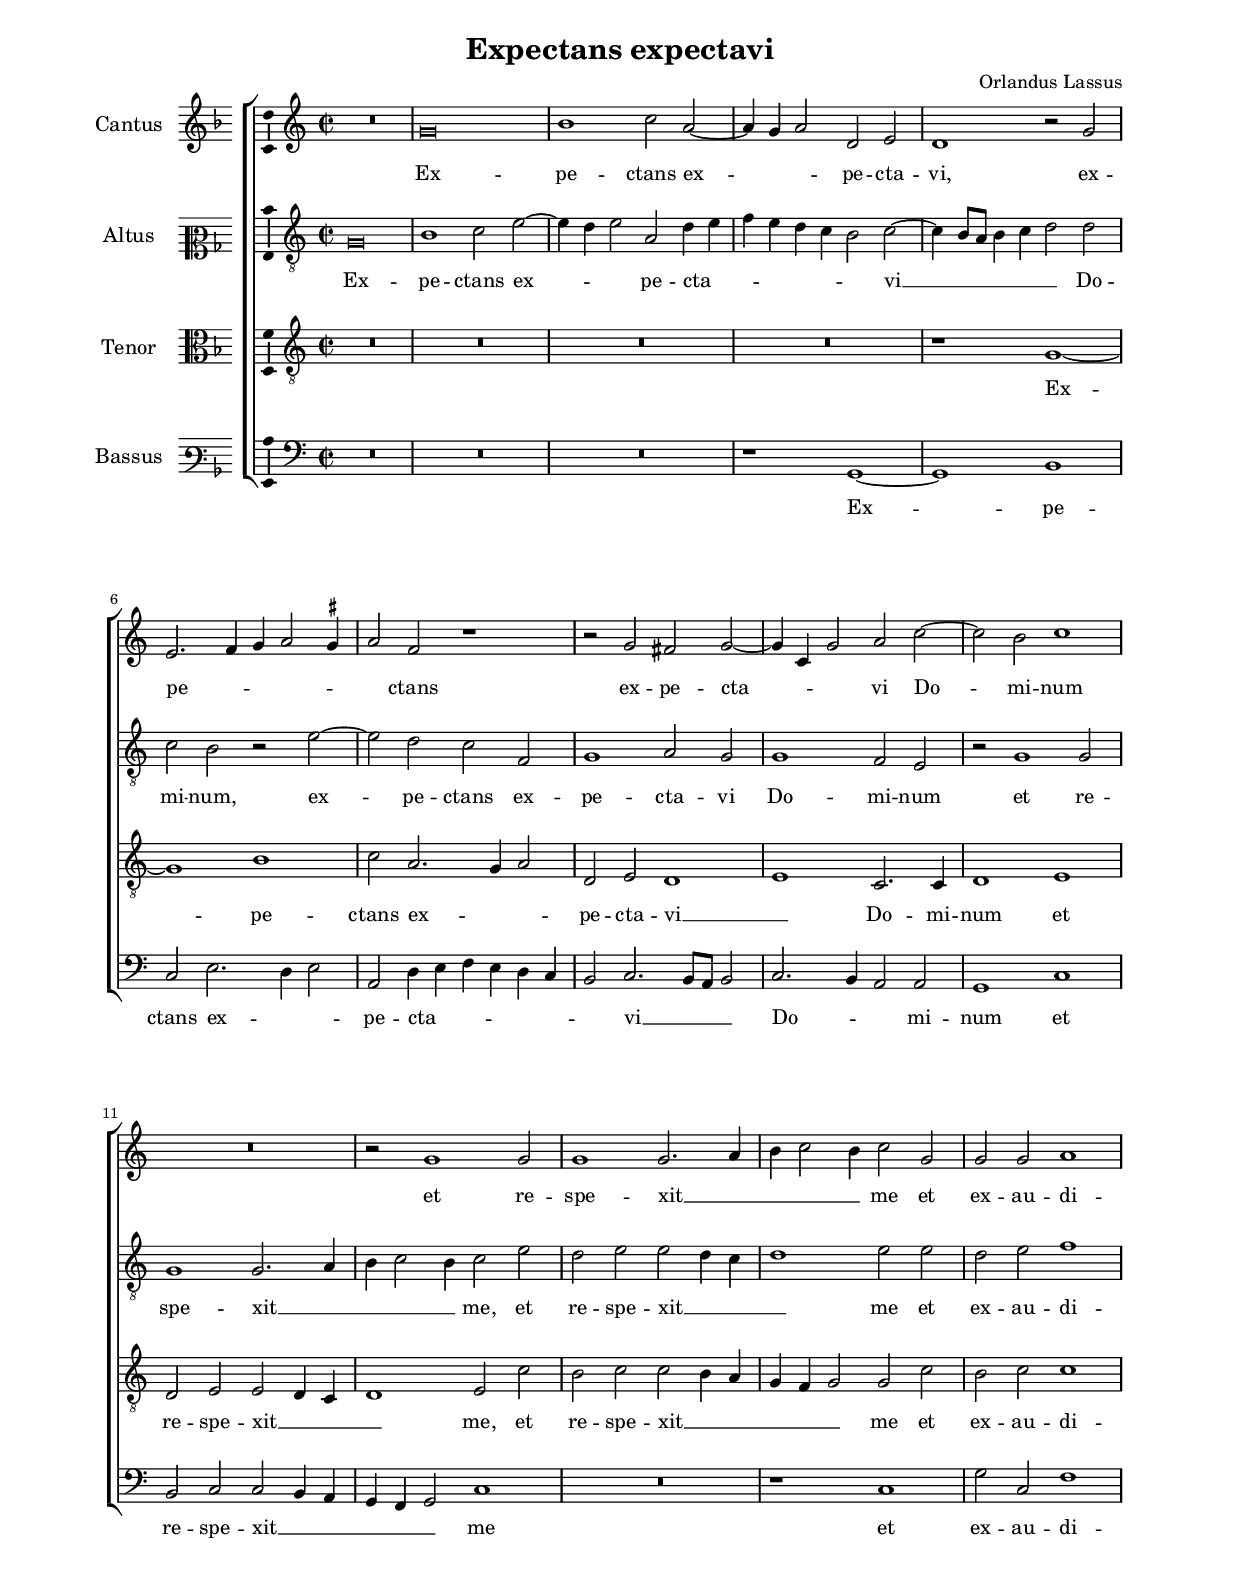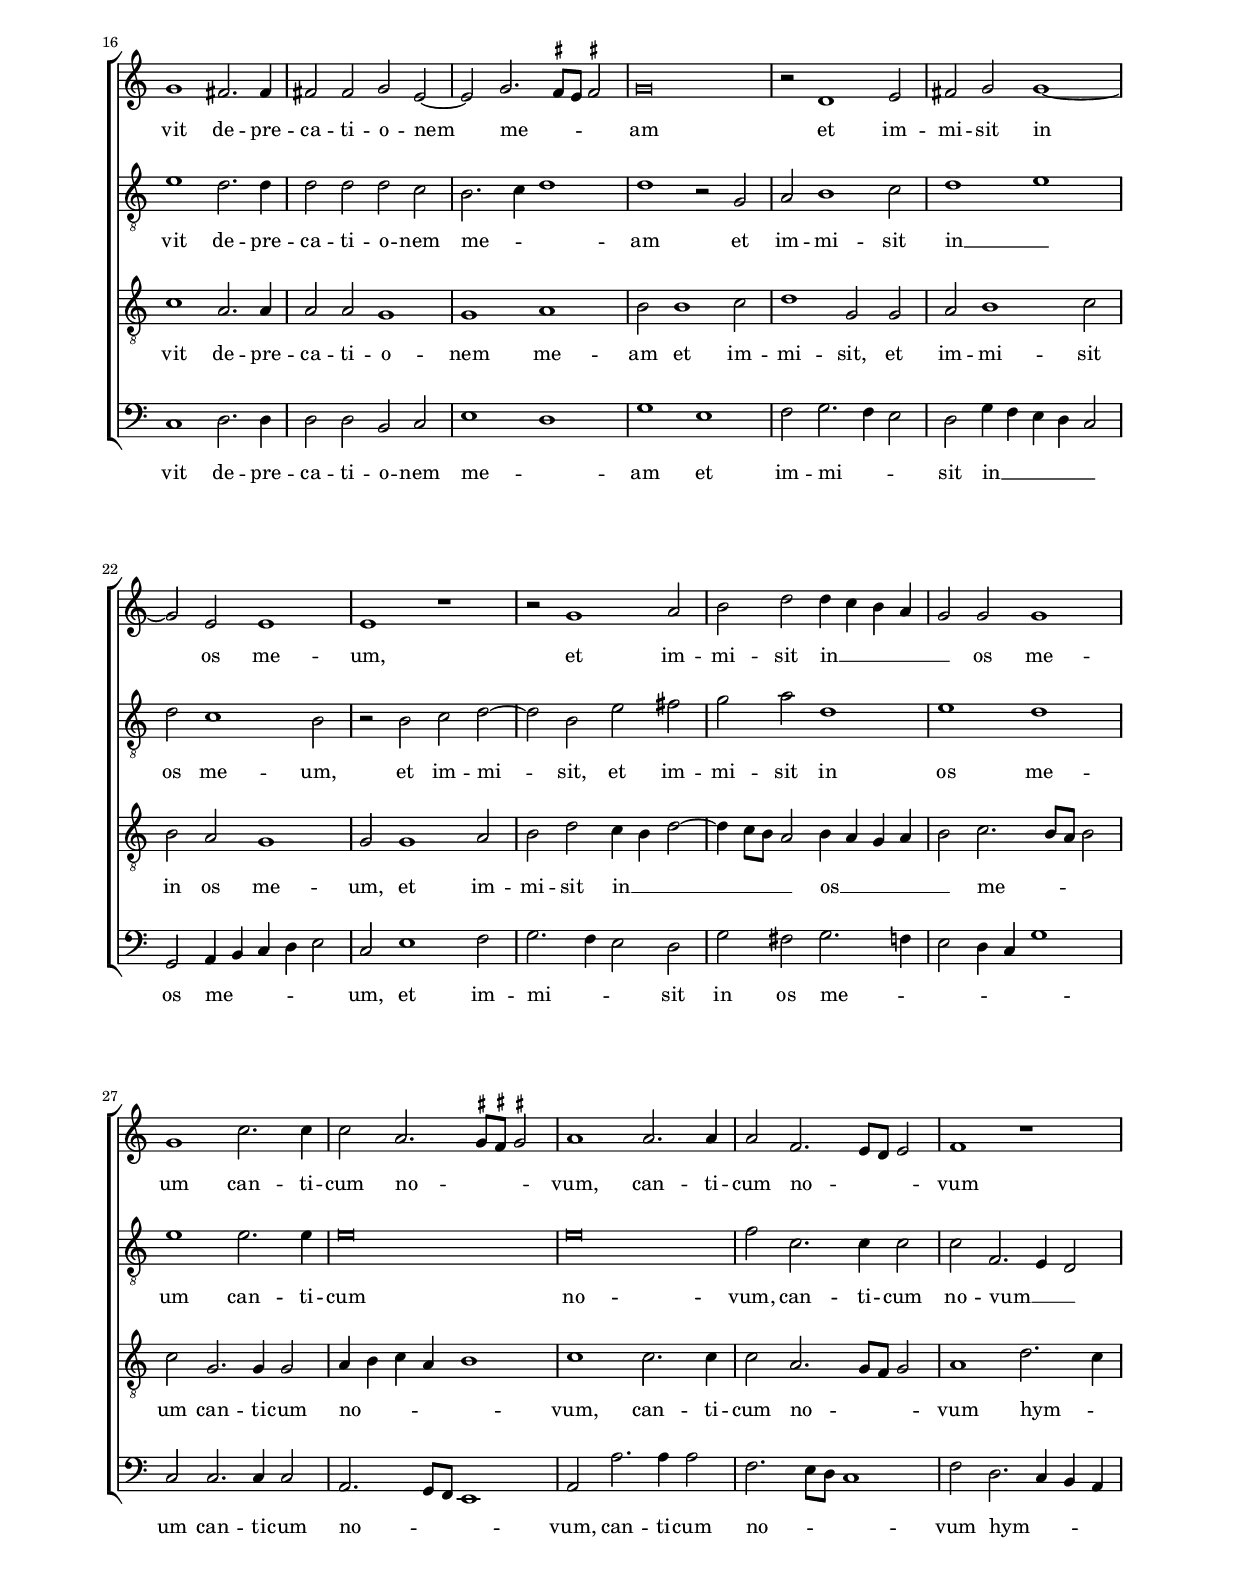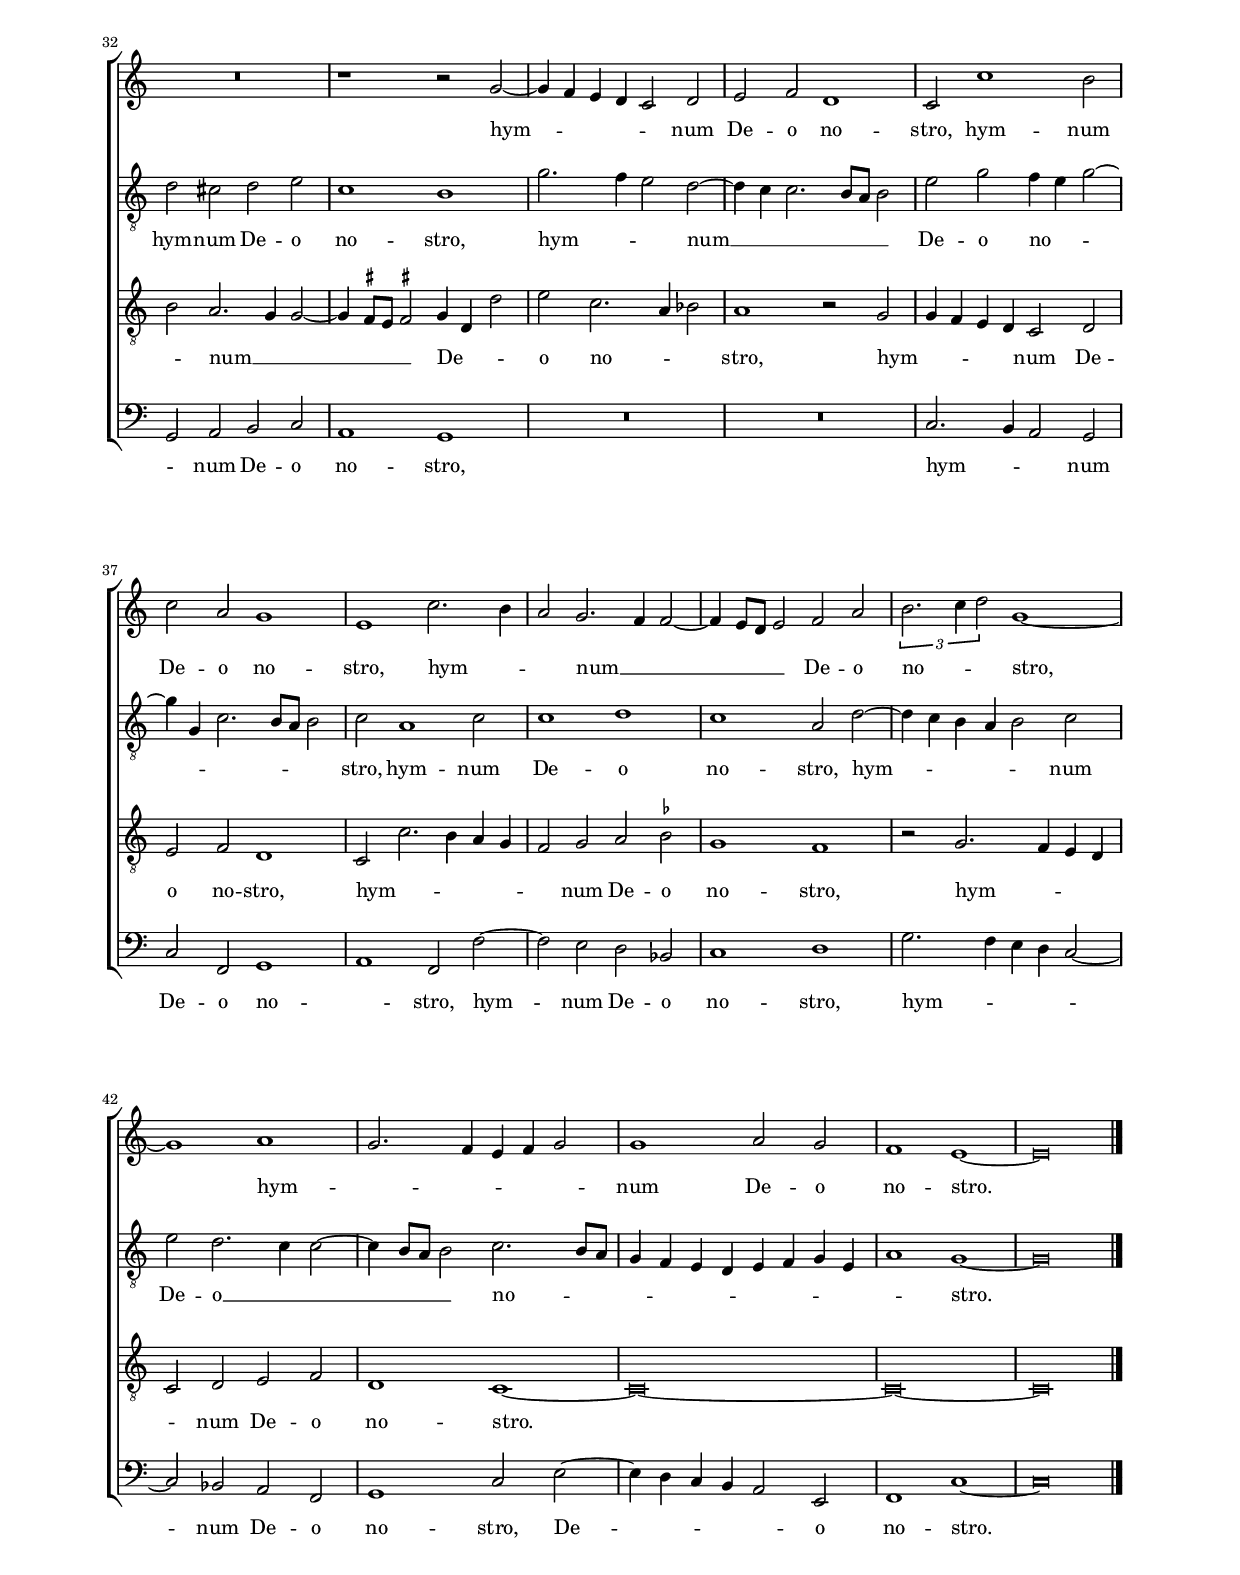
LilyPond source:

\header
{
  title="Expectans expectavi"
  composer="Orlandus Lassus"
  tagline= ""
}

\version "2.22.1"
\include "deutsch.ly"
#(set-global-staff-size 16)
% #(set-default-paper-size "letter")
#(ly:set-option 'point-and-click #f)

	
global = {
	\key f \major
	\time 2/2 \set Score.measureLength = #(ly:make-moment 2/1)
    \skip 1*2*46 \bar "|."

	}

	ficta = { \once \set suggestAccidentals = ##t }
	
	forget = #(define-music-function (music) (ly:music?) #{
		\accidentalStyle forget
		$music
		\accidentalStyle default
		#})
	

\paper
	{
	top-margin = 2 \cm
	bottom-margin = 2 \cm
	left-margin = 2 \cm
	right-margin = 2 \cm
	ragged-bottom = ##f
	ragged-last-bottom = ##f
	print-page-number = ##f
	system-system-spacing = #'((basic-distance . 20) (minimum-distance . 14) (padding . 6) (strechability . 150))
%    page-count = 2
	systems-per-page = 3
%	min-systems-per-page = 3
	}


incipitcantus = \markup { \score {
	{
	\set Staff.instrumentName = \markup { \fontsize #1 "Cantus" }
	\key f \major
	\clef violin
	s4 \bar ""
	}
	\layout  {
	raggedright = ##t
	indent = 1.6 \cm
	line-width = 2.4\cm
	\context { \Staff \remove Time_signature_engraver }
	\override Staff.Clef.Y-extent = #'(0 . 0)
	}} \hspace #1 }
	
      
incipitaltus = \markup { \score {
	{
	\set Staff.instrumentName = \markup { \fontsize #1 "Altus" }
	\key f \major
	\clef mezzosoprano
	s4 \bar ""
	}
	\layout  {
	raggedright = ##t
	indent = 1.6 \cm
	line-width = 2.4\cm
	\context { \Staff \remove Time_signature_engraver }
	\override Staff.Clef.Y-extent = #'(0 . 0)
	}} \hspace #1 }


incipittenor = \markup { \score {
	{
	\set Staff.instrumentName = \markup { \fontsize #1 "Tenor" }
	\key f \major
	\clef alto
	s4 \bar ""
	}
	\layout  {
	raggedright = ##t
	indent = 1.6 \cm
	line-width = 2.4\cm
	\context { \Staff \remove Time_signature_engraver }
	\override Staff.Clef.Y-extent = #'(0 . 0)
	}} \hspace #1 }


incipitbassus = \markup { \score {
	{
	\set Staff.instrumentName = \markup { \fontsize #1 "Bassus" }
	\key f \major
	\clef varbaritone
	s4 \bar ""
	}
	\layout  {
	raggedright = ##t
	indent = 1.6 \cm
	line-width = 2.4\cm
	\context { \Staff \remove Time_signature_engraver }
	\override Staff.Clef.Y-extent = #'(0 . 0)
	}} \hspace #1 }


cantus =  \relative c''
	{
	R\breve
	c\breve
	e1 f2 d~
	d4 c d2 g, a
%5
	g1 r2 c |
	a2. b4 c d2 \ficta cis4
	d2 b r1
	r2 c h c~
	c4 f, c'2 d f~
%10
	f2 e f1 |
	R\breve
	r2 c1 c2
	c1 c2. d4
	e4 f2 e4 f2 c
%15
	c2 c d1 |
	c1 h2. h4
	h2 h c a~
	a2 c2. \ficta h8 a \ficta h!2
	c\breve
%20
	r2 g1 a2 |
	h2 c c1~
	c2 a a1
	a1 r
	r2 c1 d2
%25
	e2 g g4 f e d |
	c2 c c1
	c1 f2. f4
	f2 d2. \ficta cis8 \ficta h \ficta cis!2
	d1 d2. d4
%30
	d2 b2. a8 g a2 |
	b1 r
	R\breve
	r1 r2 c~
	c4 b a g f2 g
%35
	a2 b g1 |
	f2 f'1 e2
	f2 d c1
	a1 f'2. e4
	d2 c2. b4 b2~
%40
	b4 a8 g a2 b d |
        \tuplet 3/2 { e2. f4 g2 } c,1~
	c1 d
	c2. b4 a b c2
	c1 d2 c
%45
	b1 a~ |
	a\breve |
	}


altus =  \relative c'
        {
	c\breve
	e1 f2 a~
	a4 g a2 d, g4 a
	b4 a g f e2 f~
%5
	f4 e8 d e4 f g2 g |
	f2 e r a~
	a2 g f b,
	c1 d2 c
	c1 b2 a
%10
	r2 c1 c2 |
	c1 c2. d4
	e4 f2 e4 f2 a
	g2 a a g4 f
	g1 a2 a
%15
	g2 a b1 |
	a1 g2. g4
	g2 g g f
	e2. f4 g1
	g1 r2 c,
%20
	d2 e1 f2 |
	g1 a
	g2 f1 e2
	r2 e f g~
	g2 e a h
%25
	c2 d g,1 |
	a1 g
	a1 a2. a4
	a\breve
	a\breve
%30
	b2 f2. f4 f2 |
	f2 b,2. a4 g2
	g'2 fis g a
	f1 e
	c'2. b4 a2 g~
%35
	g4 f f2. e8 d e2 |
	a2 c b4 a c2~
	c4 c, f2. e8 d e2
	f2 d1 f2
	f1 g
%40
	f1 d2 g~ |
	g4 f e d e2 f
	a2 g2. f4 f2~
	f4 e8 d e2 f2. e8 d
	c4 b a g a b c a
%45
	d1 c~
	c\breve |
	}


tenor =  \relative c'
	{
	R\breve
	R\breve
	R\breve
	R\breve
%5
	r1 c~ |
	c1 e
	f2 d2. c4 d2
	g,2 a g1
	a1 f2. f4
%10
	g1 a |
	g2 a a g4 f
	g1 a2 f'
	e2 f f e4 d
	c4 b c2 c f
%15
	e2 f f1 |
	f1 d2. d4
	d2 d c1
	c1 d
	e2 e1 f2
%20
	g1 c,2 c |
	d2 e1 f2
	e2 d c1
	c2 c1 d2
	e2 g f4 e g2~
%25
	g4 f8 e d2 e4 d c d |
	e2 f2. e8 d e2
	f2 c2. c4 c2
	d4 e f d e1
	f1 f2. f4
%30
	f2 d2. c8 b c2 |
	d1 g2. f4
	e2 d2. c4 c2~
	c4 \ficta h8 a \ficta h!2 c4 g g'2
	a2 f2. d4 es2
%35
	d1 r2 c |
	c4 b a g f2 g
	a2 b g1
	f2 f'2. e4 d c
	b2 c d \ficta es
%40
	c1 b |
	r2 c2. b4 a g
	f2 g a b
	g1 f~
	f\breve~
%45
	f\breve~
	f\breve |
	}


bassus  =  \relative c
	{
	R\breve
	R\breve
	R\breve
	r1 c~
%5
	c1 e |
	f2 a2. g4 a2
	d,2 g4 a b a g f
	e2 f2. e8 d e2
	f2. e4 d2 d
%10
	c1 f |
	e2 f f e4 d
	c4 b c2 f1
	R\breve
	r1 f
%15
	c'2 f, b1 |
	f1 g2. g4
	g2 g e f
	a1 g
	c1 a
%20
	b2 c2. b4 a2 |
	g2 c4 b a g f2
	c2 d4 e f g a2
	f2 a1 b2
	c2. b4 a2 g
%25
	c2 h c2. b4 |
	a2 g4 f c'1
	f,2 f2. f4 f2
	d2. c8 b a1
	d2 d'2. d4 d2
%30
	b2. a8 g f1 |
	b2 g2. f4 e d
	c2 d e f
	d1 c
	R\breve
%35
	R\breve |
	f2. e4 d2 c
	f2 b, c1
	d1 b2 b'~
	b2 a g es
%40
	f1 g |
	c2. b4 a g f2~
	f2 es d b
	c1 f2 a~
	a4 g f e d2 a
%45
	b1 f'~
	f\breve |
	}

lyricscantus = \lyricmode {
	Ex -- pe -- ctans ex -- _ _ pe -- cta -- vi,
        ex -- pe -- _ _ _ _ _ ctans ex -- pe -- cta -- _ _ vi Do -- mi -- num
        et re -- spe -- xit __ _ _ _ _ me
        et ex -- au -- di -- vit de -- pre -- ca -- ti -- o -- nem me -- _ _ _ am
        et im -- mi -- sit in os me -- um,
        et im -- mi -- sit in __ _ _ _ _ os me -- um
        can -- ti -- cum no -- _ _ _ vum,
        can -- ti -- cum no -- _ _ _ vum
        hym -- _ _ _ _ num De -- o no -- stro,
        hym -- num De -- o no -- stro,
        hym -- _ _ num __ _ _ _ _ _ De -- o no -- _ _ stro,
        hym -- _ _ _ _ _ num De -- o no -- stro.
	}


lyricsaltus = \lyricmode {
	Ex -- pe -- ctans ex -- _ _ pe -- cta -- _ _ _ _ _ _ vi __ _ _ _ _ _ Do -- mi -- num,
        ex -- pe -- ctans ex -- pe -- cta -- vi Do -- mi -- num
        et re -- spe -- xit __ _ _ _ _ me,
        et re -- spe -- xit __ _ _ _ me
        et ex -- au -- di -- vit de -- pre -- ca -- ti -- o -- nem me -- _ _ am
        et im -- mi -- sit in __ _ os me -- um,
        et im -- mi -- sit,
        et im -- mi -- sit in os me -- um
        can -- ti -- cum no -- vum,
        can -- ti -- cum no -- vum __ _ _
        hym -- num De -- o no -- stro,
        hym -- _ _ num __ _ _ _ _ _ De -- o no -- _ _ _ _ _ _ _ stro,
        hym -- num De -- o no -- stro,
        hym -- _ _ _ _ num De -- o __ _ _ _ _ _ no -- _ _ _ _ _ _ _ _ _ _ _ stro.
	}


lyricstenor = \lyricmode {
	Ex -- pe -- ctans ex -- _ _ pe -- cta -- vi __ _ Do -- mi -- num
        et re -- spe -- xit __ _ _ _ me,
        et re -- spe -- xit __ _ _ _ _ _ me
        et ex -- au -- di -- vit de -- pre -- ca -- ti -- o -- nem me -- am
        et im -- mi -- sit,
        et im -- mi -- sit in os me -- um,
        et im -- mi -- sit in __ _ _ _ _ _ os __ _ _ _ _ me -- _ _ _ um
        can -- ti -- cum no -- _ _ _ _ vum,
        can -- ti -- cum no -- _ _ _ vum
        hym -- _ _ num __ _ _ _ _ _ De -- _ _ o no -- _ _ stro,
        hym -- _ _ _ _ num De -- o no -- stro,
        hym -- _ _ _ _ _ num De -- o no -- stro,
        hym -- _ _ _ _ num De -- o no -- stro.
	}


lyricsbassus = \lyricmode {
	Ex -- pe -- ctans ex -- _ _ pe -- cta -- _ _ _ _ _ _ vi __ _ _ _ Do -- _ _ mi -- num
        et re -- spe -- xit __ _ _ _ _ _ me
        et ex -- au -- di -- vit de -- pre -- ca -- ti -- o -- nem me -- _ am
        et im -- mi -- _ _ sit in __ _ _ _ _ os me -- _ _ _ _ um,
        et im -- mi -- _ _ sit in os me -- _ _ _ _ _ um
        can -- ti -- cum no -- _ _ _ vum,
        can -- ti -- cum no -- _ _ _ vum
        hym -- _ _ _ _ num De -- o no -- stro,
        hym -- _ _ num De -- o no -- _ stro,
        hym -- num De -- o no -- stro,
        hym -- _ _ _ _ num De -- o no -- stro,
        De -- _ _ _ _ o no -- stro.
	}


\score
{  
	\transpose f c {
	\new ChoirStaff \with { \override StaffGrouper.staff-staff-spacing.basic-distance = #13 }
	<<

	\new Staff << \global
	\new Voice="v1" {
		\set Staff.instrumentName=\incipitcantus
        %       \set Staff.instrumentName="S"
		\set Staff.midiInstrument = "reed organ"
		\clef "violin"
		\cantus }
	\new Lyrics \lyricsto "v1" {\lyricscantus }
	>>


	\new Staff << \global
	\new Voice="v2" {
		\set Staff.instrumentName=\incipitaltus
        %       \set Staff.instrumentName="A"
		\set Staff.midiInstrument = "reed organ"
		\clef "G_8" 
		\altus}
	\new Lyrics \lyricsto "v2" {\lyricsaltus }
	>>


	\new Staff << \global
	\new Voice="v3" {
		\set Staff.instrumentName=\incipittenor
        %       \set Staff.instrumentName="T"
		\set Staff.midiInstrument = "reed organ"
		\clef "G_8"
		\tenor }
	\new Lyrics \lyricsto "v3" {\lyricstenor }
	>>


	\new Staff << \global
	\new Voice="v4" {
		\set Staff.instrumentName=\incipitbassus
        %       \set Staff.instrumentName="B"
		\set Staff.midiInstrument = "reed organ"
		\clef "bass" 
		\bassus }
	\new Lyrics \lyricsto "v4" {\lyricsbassus}
	>>

	>>
	} % transpose

	\layout
	{
	indent = 2.3 \cm
	\context { \Lyrics \override VerticalAxisGroup.nonstaff-relatedstaff-spacing.padding = #2 }
%	\context { \Lyrics \override LyricText.font-size = #1 }
	\context { \Staff \override TimeSignature.break-visibility = #end-of-line-invisible }
	\context { \Staff \consists "Ambitus_engraver" }
	\context { \Score \override BarNumber.padding = #2 }
	\context { \Voice \override NoteHead.style = #'baroque }
	}

\midi
	{
    \tempo 2 = 90
	}
	
}


% EOF
